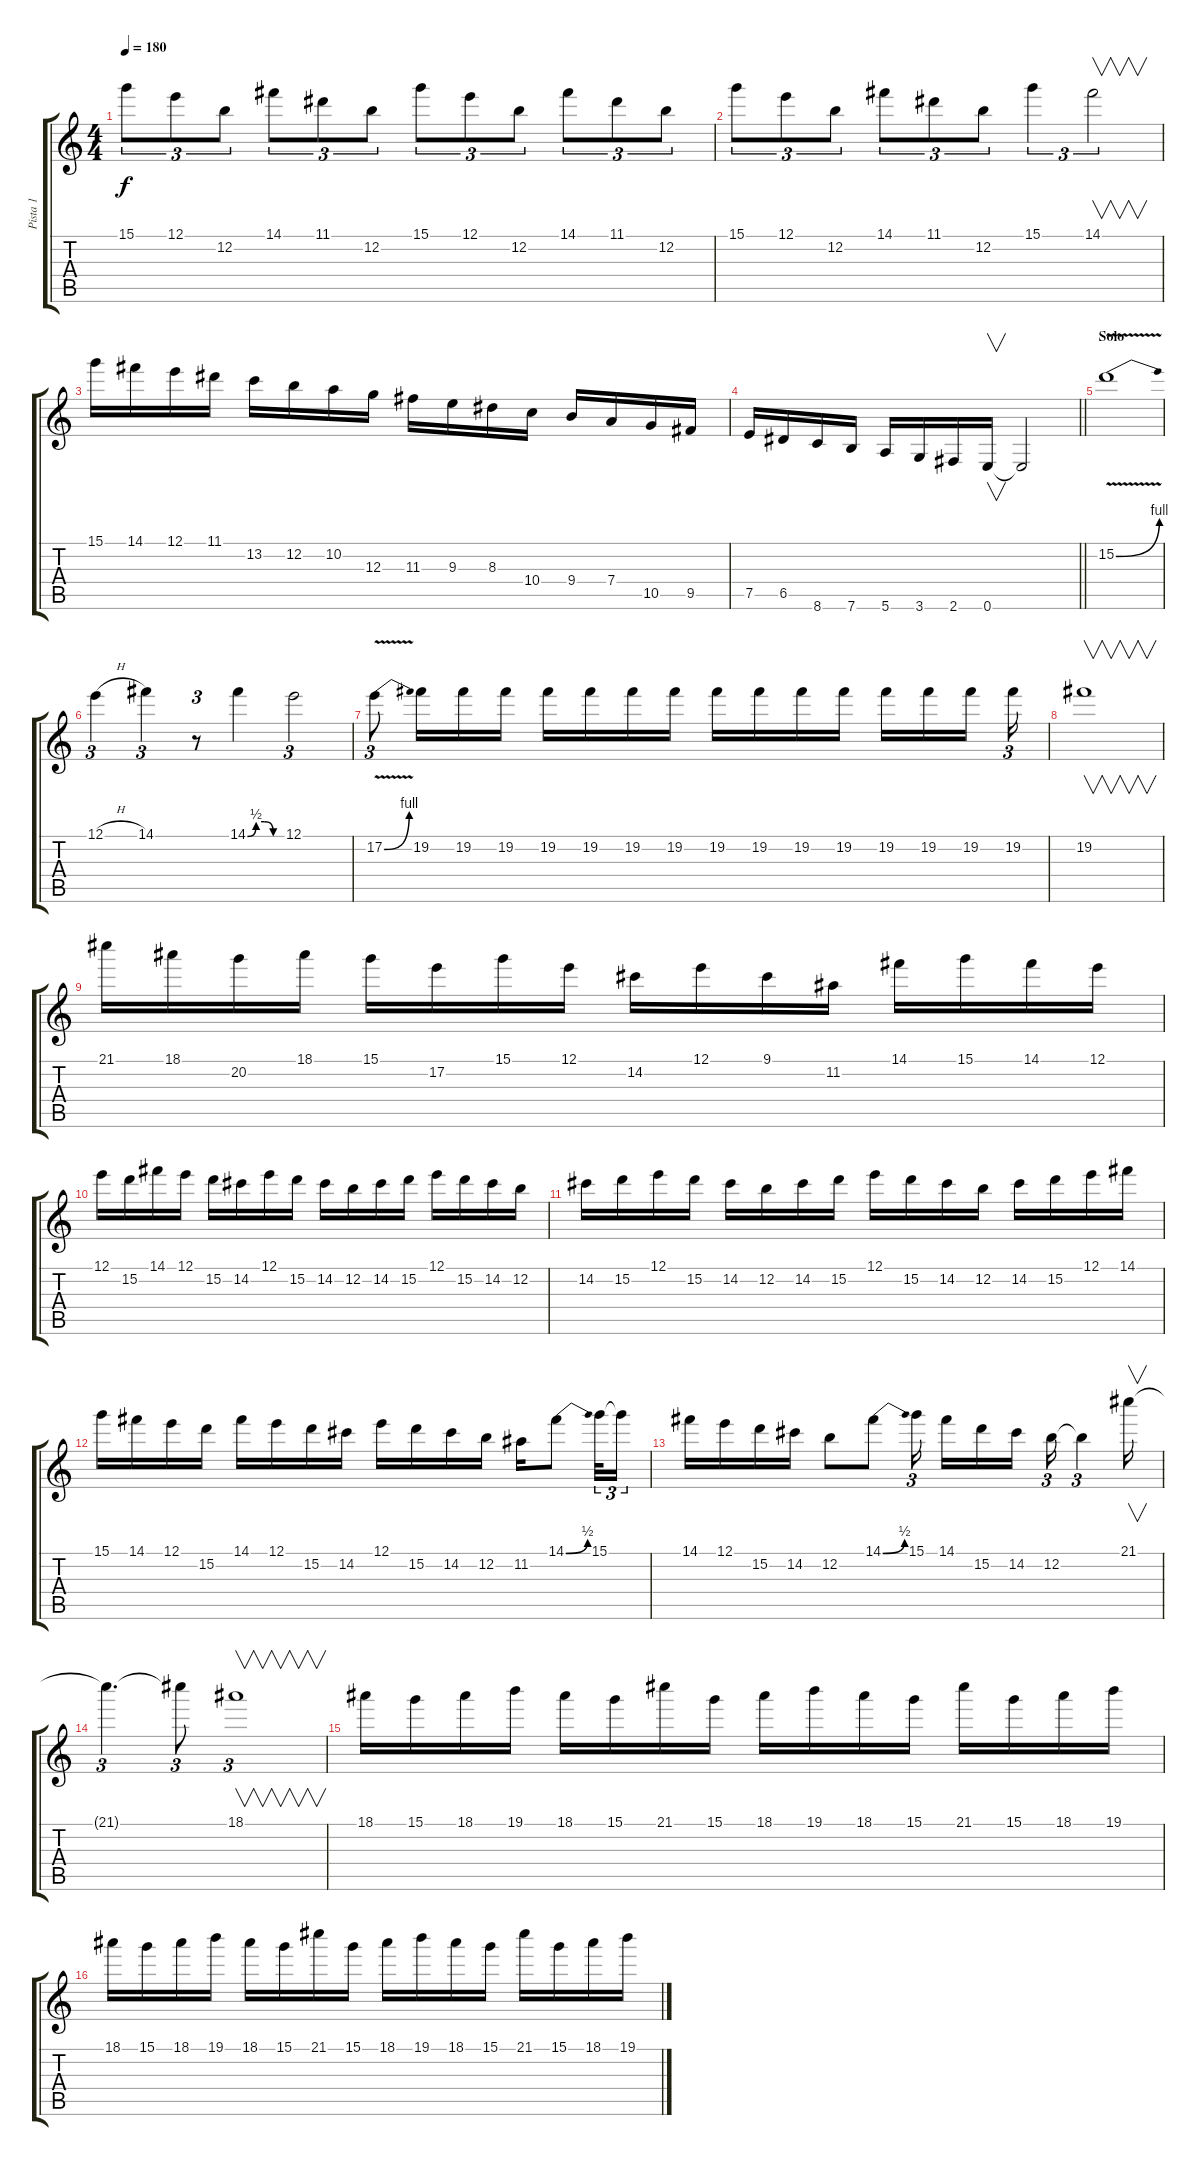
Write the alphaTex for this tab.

\track ("Pista 1" "Pista 1") {instrument distortionguitar}
\staff {score tabs}
\tuning (E4 B3 G3 D3 A2 E2) {hide}
\ts (4 4)
\tempo 180
\clef g2
\ks c
15.1.8{tu (3 2) dy f} 12.1.8{tu (3 2)} 12.2.8{tu (3 2)} 14.1.8{tu (3 2)} 11.1.8{tu (3 2)} 12.2.8{tu (3 2)} 15.1.8{tu (3 2)} 12.1.8{tu (3 2)} 12.2.8{tu (3 2)} 14.1.8{tu (3 2)} 11.1.8{tu (3 2)} 12.2.8{tu (3 2)} |
15.1.8{tu (3 2)} 12.1.8{tu (3 2)} 12.2.8{tu (3 2)} 14.1.8{tu (3 2)} 11.1.8{tu (3 2)} 12.2.8{tu (3 2)} 15.1.4{tu (3 2)} 14.1.2{v tu (3 2)} |
15.1.16 14.1.16 12.1.16 11.1.16 13.2.16 12.2.16 10.2.16 12.3.16 11.3.16 9.3.16 8.3.16 10.4.16 9.4.16 7.4.16 10.5.16 9.5.16 |
\barLineRight lightlight
7.5.16 6.5.16 8.6.16 7.6.16 5.6.16 3.6.16 2.6.16 0.6.16{v} 0.6{t}.2 |
\section ("" "Solo")
15.2{be (bend 0 0 60 4) v}.1 |
12.1{h}.4{tu (3 2)} 14.1.4{tu (3 2)} r.8{tu (3 2)} 14.1{be (custom 0 0 15 2 30 2 45 0 60 0)}.4 12.1.2{tu (3 2)} |
17.2{be (bend 0 0 60 4) v}.8{tu (3 2)} 19.2.16 19.2.16 19.2.16 19.2.16 19.2.16 19.2.16 19.2.16 19.2.16 19.2.16 19.2.16 19.2.16 19.2.16 19.2.16 19.2.16{beam splitsecondary} 19.2.16{tu (3 2)} |
19.2.1{v} |
21.1.16 18.1.16 20.2.16 18.1.16 15.1.16 17.2.16 15.1.16 12.1.16 14.2.16 12.1.16 9.1.16 11.2.16 14.1.16 15.1.16 14.1.16 12.1.16 |
12.1.16 15.2.16 14.1.16 12.1.16 15.2.16 14.2.16 12.1.16 15.2.16 14.2.16 12.2.16 14.2.16 15.2.16 12.1.16 15.2.16 14.2.16 12.2.16 |
14.2.16 15.2.16 12.1.16 15.2.16 14.2.16 12.2.16 14.2.16 15.2.16 12.1.16 15.2.16 14.2.16 12.2.16 14.2.16 15.2.16 12.1.16 14.1.16 |
15.1.16 14.1.16 12.1.16 15.2.16 14.1.16 12.1.16 15.2.16 14.2.16 12.1.16 15.2.16 14.2.16 12.2.16 11.2.16 14.1{be (bend 0 0 60 2)}.8 15.1.32{tu (3 2)} 15.1{t}.16{tu (3 2)} |
14.1.16 12.1.16 15.2.16 14.2.16 12.2.8 14.1{be (bend 0 0 60 2)}.8 15.1.16{tu (3 2) beam splitsecondary} 14.1.16 15.2.16 14.2.16{beam splitsecondary} 12.2.16{tu (3 2)} 12.2{t}.4{tu (3 2)} 21.1.16{v} |
21.1{t}.4{d tu (3 2)} 21.1{t}.8{tu (3 2)} 18.1.1{v tu (3 2)} |
18.1.16 15.1.16 18.1.16 19.1.16 18.1.16 15.1.16 21.1.16 15.1.16 18.1.16 19.1.16 18.1.16 15.1.16 21.1.16 15.1.16 18.1.16 19.1.16 |
18.1.16 15.1.16 18.1.16 19.1.16 18.1.16 15.1.16 21.1.16 15.1.16 18.1.16 19.1.16 18.1.16 15.1.16 21.1.16 15.1.16 18.1.16 19.1.16
